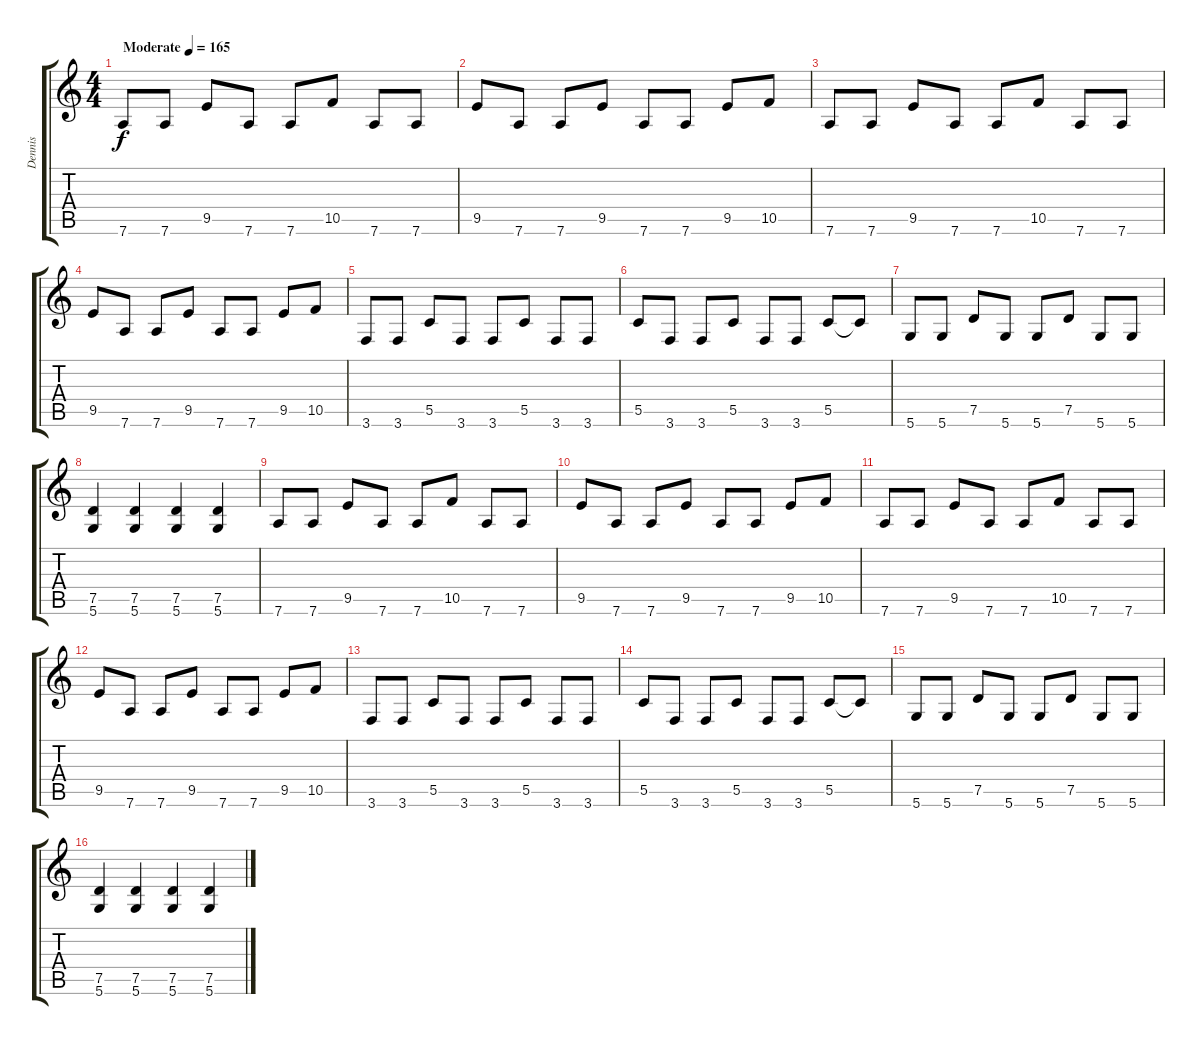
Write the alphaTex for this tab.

\track ("Dennis" "Dennis") {instrument distortionguitar}
\staff {score tabs}
\tuning (D4 A3 F3 C3 G2 D2) {hide}
\ts (4 4)
\tempo (165 "Moderate")
\clef g2
\ks c
7.6.8{dy f instrument distortionguitar} 7.6.8 9.5.8 7.6.8 7.6.8 10.5.8 7.6.8 7.6.8 |
9.5.8 7.6.8 7.6.8 9.5.8 7.6.8 7.6.8 9.5.8 10.5.8 |
7.6.8 7.6.8 9.5.8 7.6.8 7.6.8 10.5.8 7.6.8 7.6.8 |
9.5.8 7.6.8 7.6.8 9.5.8 7.6.8 7.6.8 9.5.8 10.5.8 |
3.6.8 3.6.8 5.5.8 3.6.8 3.6.8 5.5.8 3.6.8 3.6.8 |
5.5.8 3.6.8 3.6.8 5.5.8 3.6.8 3.6.8 5.5.8 5.5{t}.8 |
5.6.8 5.6.8 7.5.8 5.6.8 5.6.8 7.5.8 5.6.8 5.6.8 |
(7.5 5.6).4 (7.5 5.6).4 (7.5 5.6).4 (7.5 5.6).4 |
7.6.8 7.6.8 9.5.8 7.6.8 7.6.8 10.5.8 7.6.8 7.6.8 |
9.5.8 7.6.8 7.6.8 9.5.8 7.6.8 7.6.8 9.5.8 10.5.8 |
7.6.8 7.6.8 9.5.8 7.6.8 7.6.8 10.5.8 7.6.8 7.6.8 |
9.5.8 7.6.8 7.6.8 9.5.8 7.6.8 7.6.8 9.5.8 10.5.8 |
3.6.8 3.6.8 5.5.8 3.6.8 3.6.8 5.5.8 3.6.8 3.6.8 |
5.5.8 3.6.8 3.6.8 5.5.8 3.6.8 3.6.8 5.5.8 5.5{t}.8 |
5.6.8 5.6.8 7.5.8 5.6.8 5.6.8 7.5.8 5.6.8 5.6.8 |
(7.5 5.6).4 (7.5 5.6).4 (7.5 5.6).4 (7.5 5.6).4
